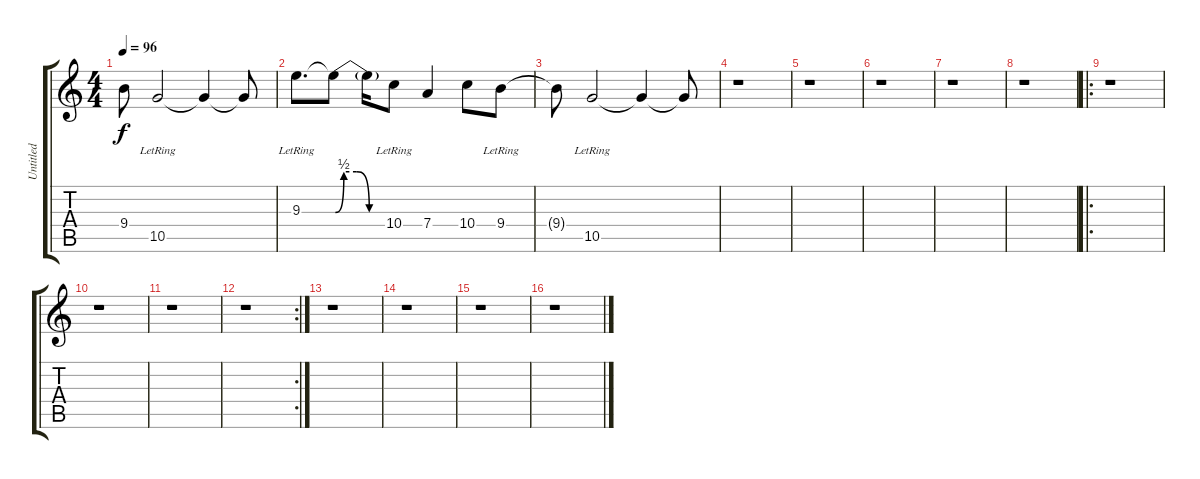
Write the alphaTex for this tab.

\track ("Untitled" "Untitled") {instrument overdrivenguitar}
\staff {score tabs}
\tuning (E4 B3 G3 D3 A2 D2) {hide}
\ts (4 4)
\tempo 96
\clef g2
\ks c
9.4{t}.8{dy f} 10.5{lr}.2 10.5{t}.4 10.5{t}.8 |
9.3{lr}.8{d} 9.3{be (custom 0 0 10 2 25 2 40 0 60 0) t}.8 9.3{t}.16 10.4{lr}.8 7.4.4 10.4.8 9.4{lr}.8 |
9.4{t}.8 10.5{lr}.2 10.5{t}.4 10.5{t}.8 |
r.1 |
r.1 |
r.1 |
r.1 |
r.1 |
\ro
r.1 |
r.1 |
r.1 |
\rc 2
r.1 |
r.1 |
r.1 |
r.1 |
r.1
